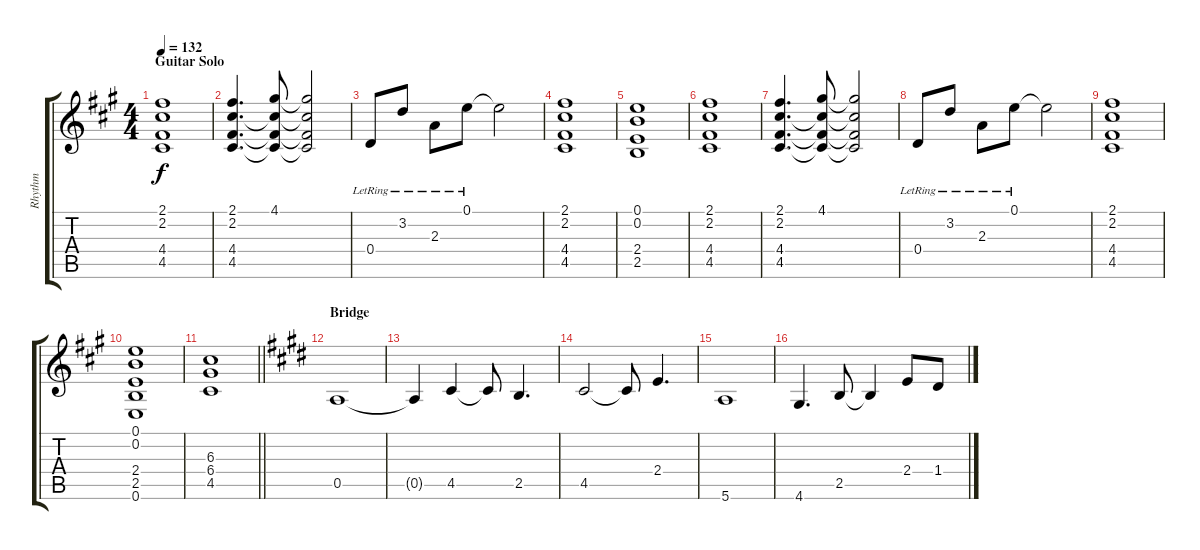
\track ("Rhythm" "Rhythm") {instrument distortionguitar}
\staff {score tabs}
\tuning (E4 B3 G3 D3 A2 E2) {hide}
\ts (4 4)
\section ("" "Guitar Solo")
\tempo 132
\clef g2
\ks f#minor
(2.1 2.2 4.4 4.5).1{dy f} |
(2.1 2.2 4.4 4.5).4{d} (4.1 2.2{t} 4.4{t} 4.5{t}).8 (4.1{t} 2.2{t} 4.4{t} 4.5{t}).2 |
0.4{lr}.8 3.2{lr}.8 2.3{lr}.8 0.1{lr}.8 0.1{t}.2 |
(2.1 2.2 4.4 4.5).1 |
(0.1 0.2 2.4 2.5).1 |
(2.1 2.2 4.4 4.5).1 |
(2.1 2.2 4.4 4.5).4{d} (4.1 2.2{t} 4.4{t} 4.5{t}).8 (4.1{t} 2.2{t} 4.4{t} 4.5{t}).2 |
0.4{lr}.8 3.2{lr}.8 2.3{lr}.8 0.1{lr}.8 0.1{t}.2 |
(2.1 2.2 4.4 4.5).1 |
(0.1 0.2 2.4 2.5 0.6).1 |
\barLineRight lightlight
(6.3 6.4 4.5).1 |
\section ("" "Bridge")
\ks c#minor
0.5.1 |
0.5{t}.4 4.5.4 4.5{t}.8 2.5.4{d} |
4.5.2 4.5{t}.8 2.4.4{d} |
5.6.1 |
4.6.4{d} 2.5.8 2.5{t}.4 2.4.8 1.4.8
